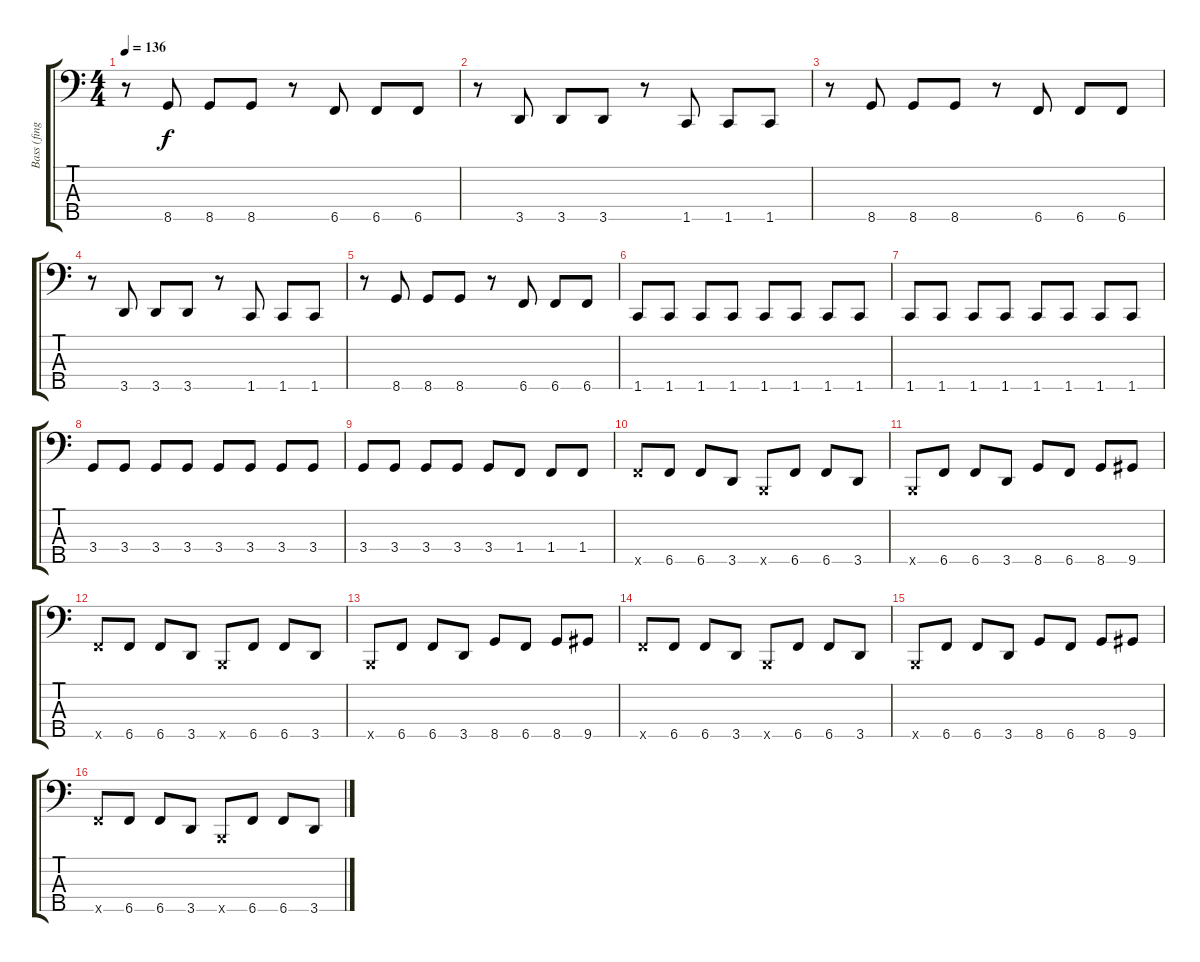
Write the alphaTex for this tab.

\track ("Bass (finger)" "Bass (fing") {instrument electricbasspick}
\staff {score tabs}
\tuning (G2 D2 A1 E1 B0) {hide}
\ts (4 4)
\tempo 136
\clef f4
\ks c
r.8{dy f} 8.5.8 8.5.8 8.5.8 r.8 6.5.8 6.5.8 6.5.8 |
r.8 3.5.8 3.5.8 3.5.8 r.8 1.5.8 1.5.8 1.5.8 |
r.8 8.5.8 8.5.8 8.5.8 r.8 6.5.8 6.5.8 6.5.8 |
r.8 3.5.8 3.5.8 3.5.8 r.8 1.5.8 1.5.8 1.5.8 |
r.8 8.5.8 8.5.8 8.5.8 r.8 6.5.8 6.5.8 6.5.8 |
1.5.8 1.5.8 1.5.8 1.5.8 1.5.8 1.5.8 1.5.8 1.5.8 |
1.5.8 1.5.8 1.5.8 1.5.8 1.5.8 1.5.8 1.5.8 1.5.8 |
3.4.8 3.4.8 3.4.8 3.4.8 3.4.8 3.4.8 3.4.8 3.4.8 |
3.4.8 3.4.8 3.4.8 3.4.8 3.4.8 1.4.8 1.4.8 1.4.8 |
6.5{x}.8 6.5.8 6.5.8 3.5.8 0.5{x}.8 6.5.8 6.5.8 3.5.8 |
0.5{x}.8 6.5.8 6.5.8 3.5.8 8.5.8 6.5.8 8.5.8 9.5.8 |
6.5{x}.8 6.5.8 6.5.8 3.5.8 0.5{x}.8 6.5.8 6.5.8 3.5.8 |
0.5{x}.8 6.5.8 6.5.8 3.5.8 8.5.8 6.5.8 8.5.8 9.5.8 |
6.5{x}.8 6.5.8 6.5.8 3.5.8 0.5{x}.8 6.5.8 6.5.8 3.5.8 |
0.5{x}.8 6.5.8 6.5.8 3.5.8 8.5.8 6.5.8 8.5.8 9.5.8 |
6.5{x}.8 6.5.8 6.5.8 3.5.8 0.5{x}.8 6.5.8 6.5.8 3.5.8
